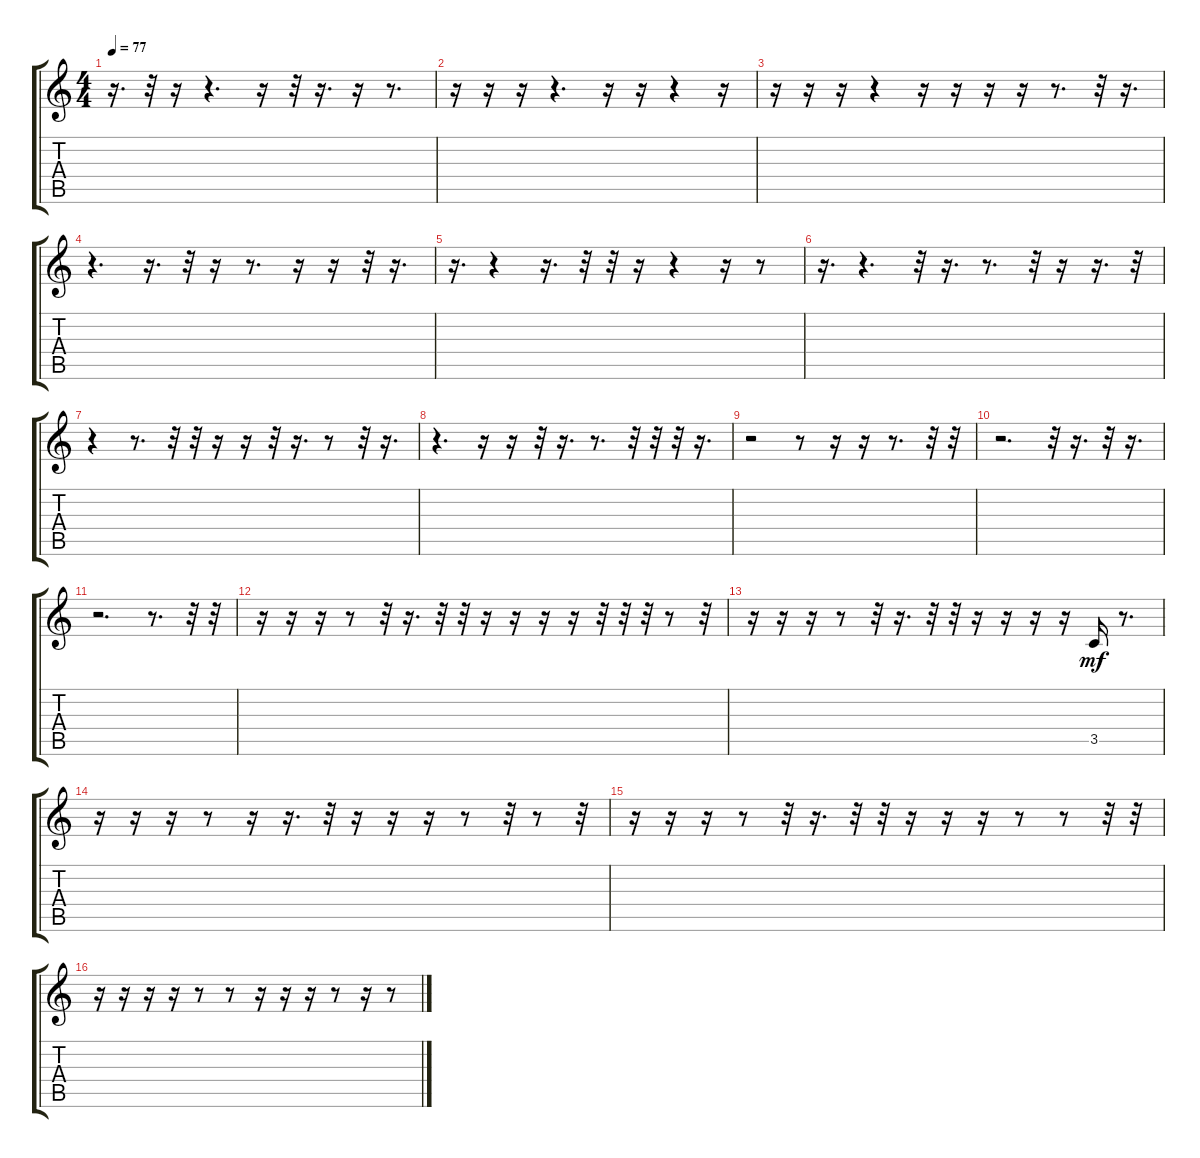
\track "" {instrument electricbassfinger}
\staff {score tabs}
\tuning (E4 B3 G3 D3 A2 E2) {hide}
\ts (4 4)
\tempo 77
\clef g2
\ks c
r.16{d dy f} r.32 r.16 r.4{d} r.16 r.32 r.16{d} r.16 r.8{d} |
r.16 r.16 r.16 r.4{d} r.16 r.16 r.4 r.16 |
r.16 r.16 r.16 r.4 r.16 r.16 r.16 r.16 r.8{d} r.32 r.16{d} |
r.4{d} r.16{d} r.32 r.16 r.8{d} r.16 r.16 r.32 r.16{d} |
r.16{d} r.4 r.16{d} r.32 r.32 r.16 r.4 r.16 r.8 |
r.16{d} r.4{d} r.32 r.16{d} r.8{d} r.32 r.16 r.16{d} r.32 |
r.4 r.8{d} r.32 r.32 r.16 r.16 r.32 r.16{d} r.8 r.32 r.16{d} |
r.4{d} r.16 r.16 r.32 r.16{d} r.8{d} r.32 r.32 r.32 r.16{d} |
r.2 r.8 r.16 r.16 r.8{d} r.32 r.32 |
r.2{d} r.32 r.16{d} r.32 r.16{d} |
r.2{d} r.8{d} r.32 r.32 |
r.16 r.16 r.16 r.8 r.32 r.16{d} r.32 r.32 r.16 r.16 r.16 r.16 r.32 r.32 r.32 r.8 r.32 |
r.16 r.16 r.16 r.8 r.32 r.16{d} r.32 r.32 r.16 r.16 r.16 r.16 3.5.16{dy mf} r.8{d} |
r.16 r.16 r.16 r.8 r.16 r.16{d} r.32 r.16 r.16 r.16 r.8 r.32 r.8 r.32 |
r.16 r.16 r.16 r.8 r.32 r.16{d} r.32 r.32 r.16 r.16 r.16 r.8 r.8 r.32 r.32 |
r.16 r.16 r.16 r.16 r.8 r.8 r.16 r.16 r.16 r.8 r.16 r.8
